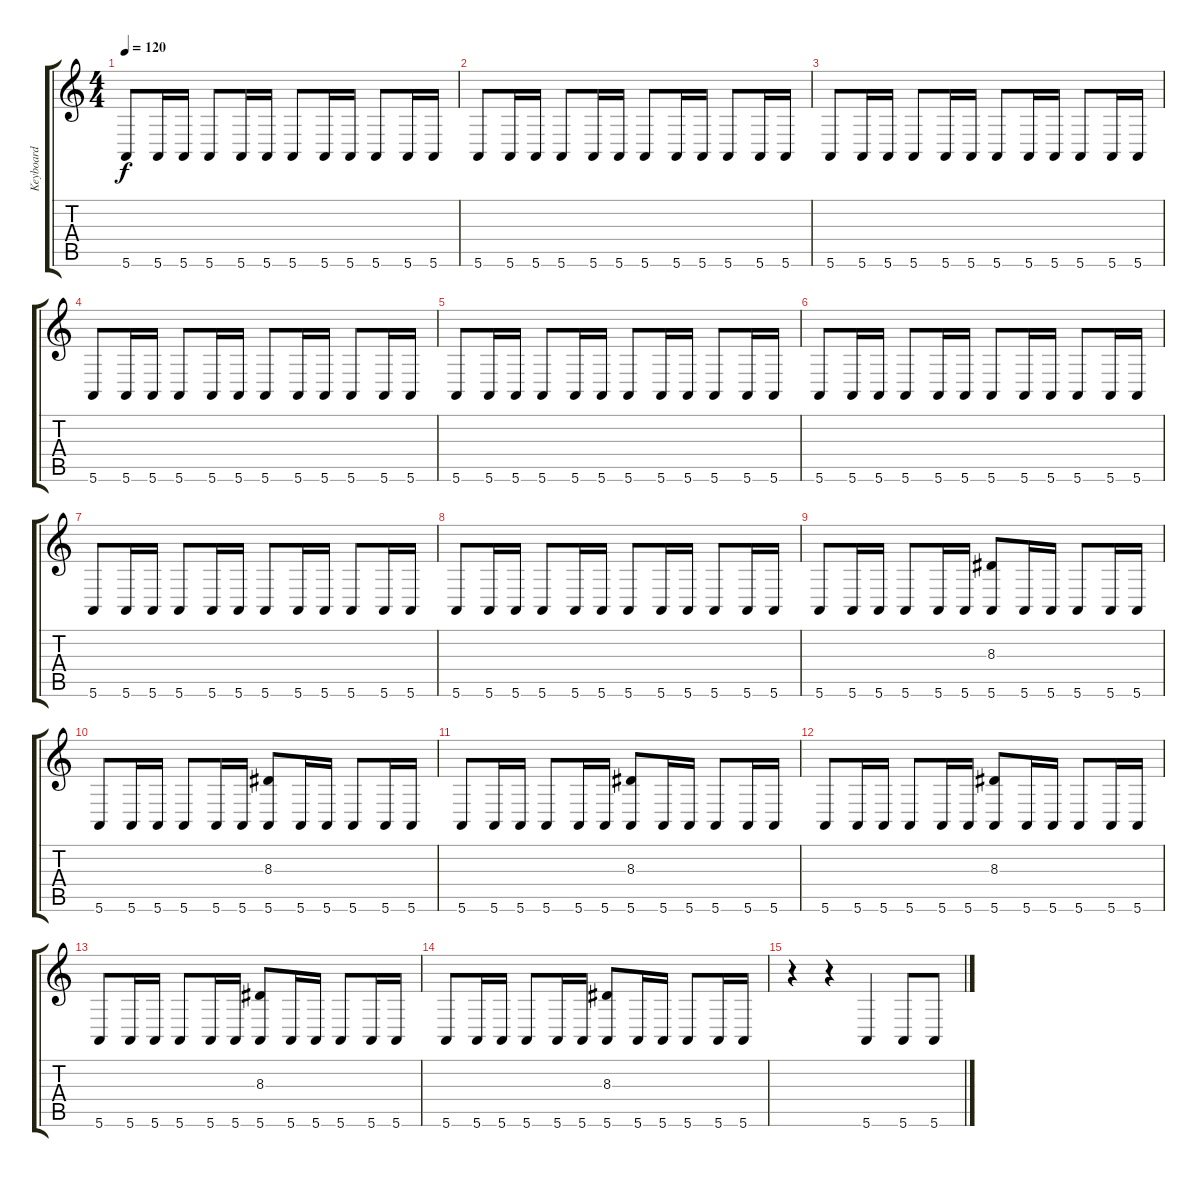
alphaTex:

\track ("Keyboard" "Keyboard") {instrument lead2sawtooth}
\staff {score tabs}
\tuning (E4 B3 G3 D3 A2 E2) {hide}
\ts (4 4)
\tempo 120
\clef g2
\ks c
5.6.8{dy f} 5.6.16 5.6.16 5.6.8 5.6.16 5.6.16 5.6.8 5.6.16 5.6.16 5.6.8 5.6.16 5.6.16 |
5.6.8 5.6.16 5.6.16 5.6.8 5.6.16 5.6.16 5.6.8 5.6.16 5.6.16 5.6.8 5.6.16 5.6.16 |
5.6.8 5.6.16 5.6.16 5.6.8 5.6.16 5.6.16 5.6.8 5.6.16 5.6.16 5.6.8 5.6.16 5.6.16 |
5.6.8 5.6.16 5.6.16 5.6.8 5.6.16 5.6.16 5.6.8 5.6.16 5.6.16 5.6.8 5.6.16 5.6.16 |
5.6.8 5.6.16 5.6.16 5.6.8 5.6.16 5.6.16 5.6.8 5.6.16 5.6.16 5.6.8 5.6.16 5.6.16 |
5.6.8 5.6.16 5.6.16 5.6.8 5.6.16 5.6.16 5.6.8 5.6.16 5.6.16 5.6.8 5.6.16 5.6.16 |
5.6.8 5.6.16 5.6.16 5.6.8 5.6.16 5.6.16 5.6.8 5.6.16 5.6.16 5.6.8 5.6.16 5.6.16 |
5.6.8 5.6.16 5.6.16 5.6.8 5.6.16 5.6.16 5.6.8 5.6.16 5.6.16 5.6.8 5.6.16 5.6.16 |
5.6.8 5.6.16 5.6.16 5.6.8 5.6.16 5.6.16 (8.3 5.6).8 5.6.16 5.6.16 5.6.8 5.6.16 5.6.16 |
5.6.8 5.6.16 5.6.16 5.6.8 5.6.16 5.6.16 (8.3 5.6).8 5.6.16 5.6.16 5.6.8 5.6.16 5.6.16 |
5.6.8 5.6.16 5.6.16 5.6.8 5.6.16 5.6.16 (8.3 5.6).8 5.6.16 5.6.16 5.6.8 5.6.16 5.6.16 |
5.6.8 5.6.16 5.6.16 5.6.8 5.6.16 5.6.16 (8.3 5.6).8 5.6.16 5.6.16 5.6.8 5.6.16 5.6.16 |
5.6.8 5.6.16 5.6.16 5.6.8 5.6.16 5.6.16 (8.3 5.6).8 5.6.16 5.6.16 5.6.8 5.6.16 5.6.16 |
5.6.8 5.6.16 5.6.16 5.6.8 5.6.16 5.6.16 (8.3 5.6).8 5.6.16 5.6.16 5.6.8 5.6.16 5.6.16 |
r.4 r.4 5.6.4 5.6.8 5.6.8
